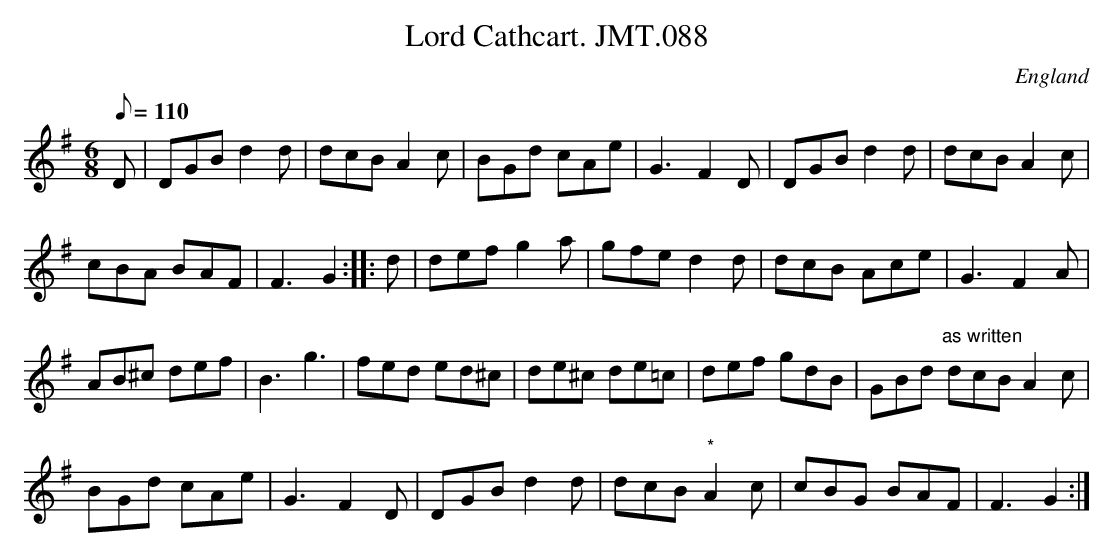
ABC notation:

X:1
T:Lord Cathcart. JMT.088
M:6/8
L:1/8
Q:110
O:England
K:G
D|DGB d2d|dcBA2c|BGd cAe|G3-F2D|DGBd2d|dcBA2c|!cBA BAF|F3-G2:|
|:d|defg2a|gfed2d|dcB Ace|G3-F2A|!AB^c def|B3g3|fed ed^c|de^c de=c|
def gdB|GBd"as written" dcBA2c|!BGd cAe|G3-F2D|DGBd2d|dcB"*"A2c|cBG BAF|
F3G2:|]
